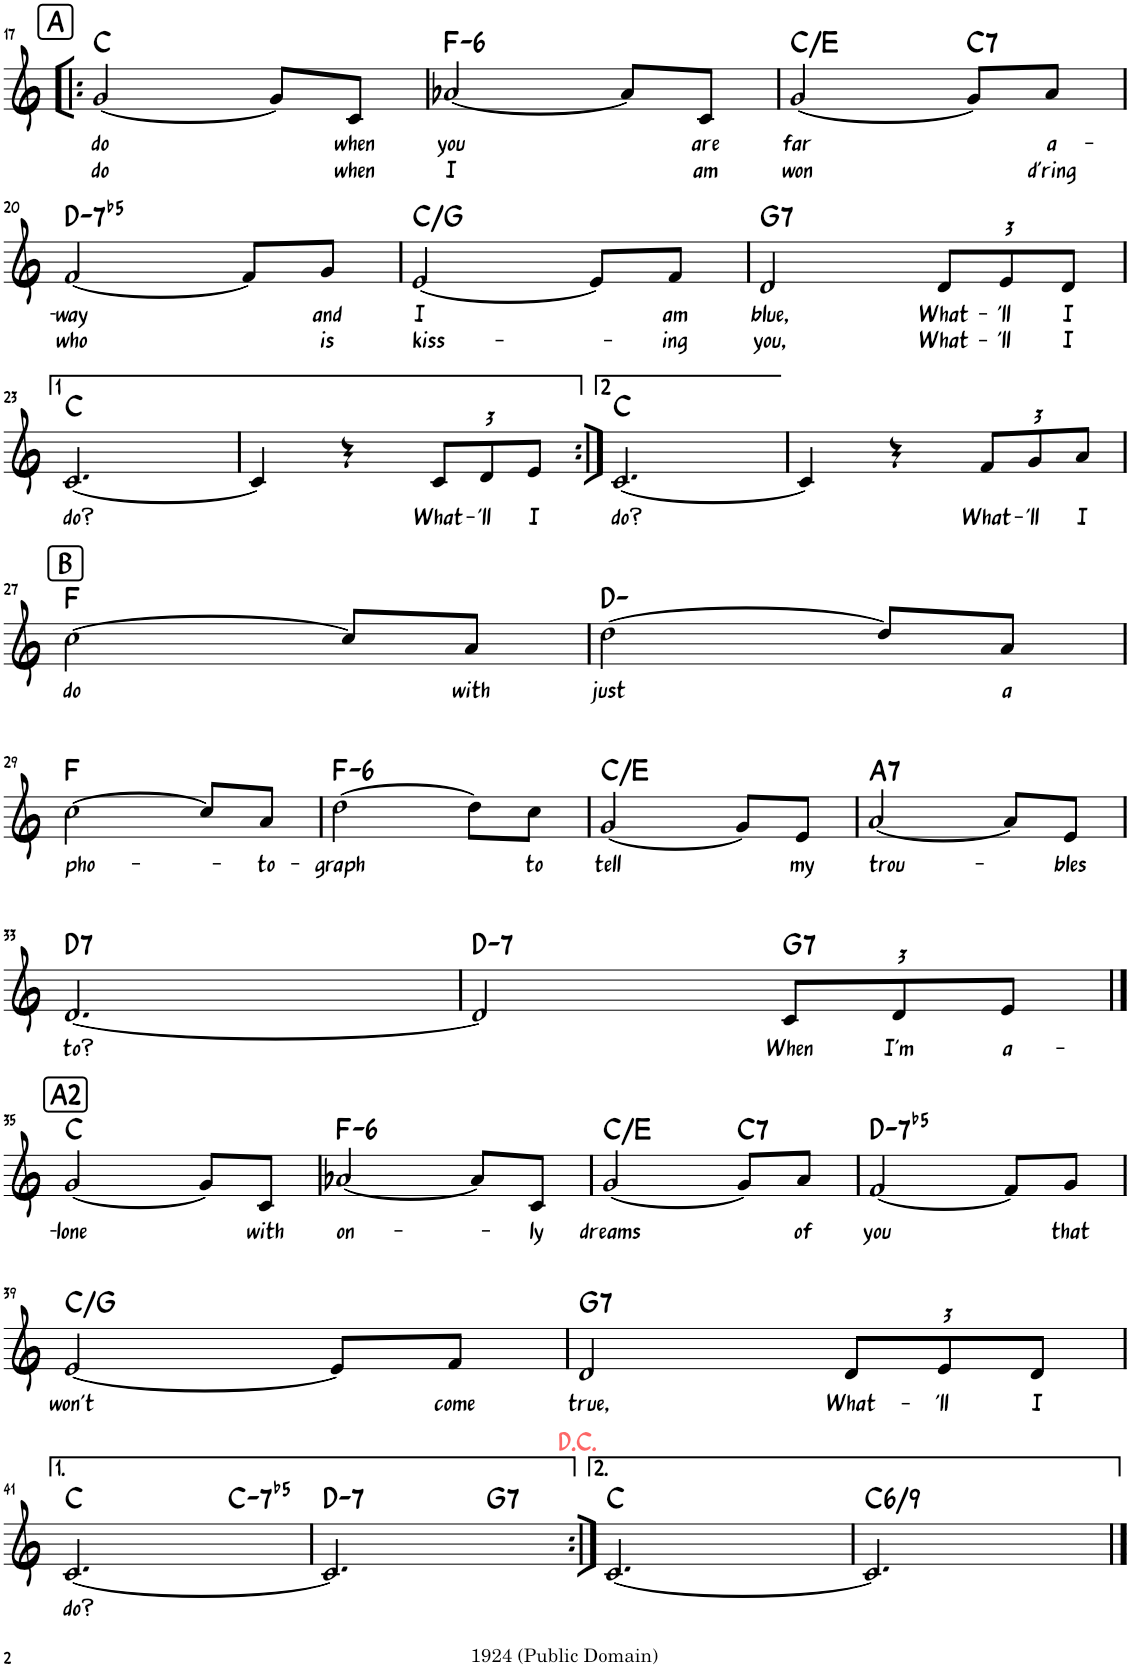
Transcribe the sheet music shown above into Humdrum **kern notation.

**kern	**text	**text	**harte
*part1	*part1	*part1	*part1
*staff1	*staff1	*staff1	*
*I"Piano	*	*	*
*I'Pno	*	*	*
!!LO:PB:g=z
*clefG2	*	*	*
*k[]	*	*	*
*M3/4	*	*	*
!!LO:REH:place=s1:a:B:rj:fs=14:t=A
=17!|:	=17!|:	=17!|:	=17!|:
!	!LO:LY:b	!LO:LY:b	!
[2g/	do	do	C:maj
8g/L]	.	.	.
!	!LO:LY:b	!LO:LY:b	!
8c/J	when	when	.
=18	=18	=18	=18
!	!LO:LY:b	!LO:LY:b	!LO:H:kt=6
[2a-X/	you	I	F:min6
8a-/L]	.	.	.
!	!LO:LY:b	!LO:LY:b	!
8c/J	are	am	.
=19	=19	=19	=19
!	!LO:LY:b	!LO:LY:b	!
[2g/	far	won	C:maj/3
!	!	!	!LO:H:kt=7
8g/L]	.	.	C:7
!	!LO:LY:b	!LO:LY:b	!
8a/J	a-	d'ring	.
!!LO:LB:g=z
=20	=20	=20	=20
!	!LO:LY:b	!LO:LY:b	!LO:H:kt=-7b5
[2f/	-way	who	D:hdim7
8f/L]	.	.	.
!	!LO:LY:b	!LO:LY:b	!
8g/J	and	is	.
=21	=21	=21	=21
!	!LO:LY:b	!LO:LY:b	!
[2e/	I	kiss-	C:maj/5
8e/L]	.	.	.
!	!LO:LY:b	!LO:LY:b	!
8f/J	am	-ing	.
=22	=22	=22	=22
!	!LO:LY:b	!LO:LY:b	!LO:H:kt=7
2d/	blue,	you,	G:7
*Xbrackettup	*	*	*
!	!LO:LY:b	!LO:LY:b	!
12d/L	What-	What-	.
!	!LO:LY:b	!LO:LY:b	!
12e/	-'ll	-'ll	.
!	!LO:LY:b	!LO:LY:b	!
12d/J	I	I	.
!!LO:LB:g=z
=23	=23	=23	=23
!	!LO:LY:b	!	!
[2.c/	do?	.	C:maj
=24	=24	=24	=24
4c/]	.	.	.
4r	.	.	.
!	!LO:LY:b	!	!
12c/L	What-	.	.
!	!LO:LY:b	!	!
12d/	-'ll	.	.
!	!LO:LY:b	!	!
12e/J	I	.	.
=25:|!	=25:|!	=25:|!	=25:|!
!	!LO:LY:b	!	!
[2.c/	do?	.	C:maj
=26	=26	=26	=26
4c/]	.	.	.
4r	.	.	.
!	!LO:LY:b	!	!
12f/L	What-	.	.
!	!LO:LY:b	!	!
12g/	-'ll	.	.
!	!LO:LY:b	!	!
12a/J	I	.	.
!!LO:LB:g=z
!!LO:REH:place=s1:a:B:rj:fs=14:t=B
=27	=27	=27	=27
!	!LO:LY:b	!	!
[2cc\	do	.	F:maj
8cc/L]	.	.	.
!	!LO:LY:b	!	!
8a/J	with	.	.
=28	=28	=28	=28
!	!LO:LY:b	!	!
[2dd\	just	.	D:min
8dd/L]	.	.	.
!	!LO:LY:b	!	!
8a/J	a	.	.
!!LO:LB:g=z
=29	=29	=29	=29
!	!LO:LY:b	!	!
[2cc\	pho-	.	F:maj
8cc/L]	.	.	.
!	!LO:LY:b	!	!
8a/J	to-	.	.
=30	=30	=30	=30
!	!LO:LY:b	!	!LO:H:kt=6
[2dd\	-graph	.	F:min6
8dd\L]	.	.	.
!	!LO:LY:b	!	!
8cc\J	to	.	.
=31	=31	=31	=31
!	!LO:LY:b	!	!
[2g/	tell	.	C:maj/3
8g/L]	.	.	.
!	!LO:LY:b	!	!
8e/J	my	.	.
=32	=32	=32	=32
!	!LO:LY:b	!	!LO:H:kt=7
[2a/	trou-	.	A:7
8a/L]	.	.	.
!	!LO:LY:b	!	!
8e/J	-bles	.	.
!!LO:LB:g=z
=33	=33	=33	=33
!	!LO:LY:b	!	!LO:H:kt=7
[2.d/	to?	.	D:7
=34	=34	=34	=34
!	!	!	!LO:H:kt=7
2d/]	.	.	D:min7
!	!LO:LY:b	!	!LO:H:kt=7
12c/L	When	.	G:7
!	!LO:LY:b	!	!
12d/	I'm	.	.
!	!LO:LY:b	!	!
12e/J	a-	.	.
!!LO:LB:g=z
!!LO:REH:place=s1:a:B:rj:fs=14:t=A2
==35	==35	==35	==35
!	!LO:LY:b	!	!
[2g/	-lone	.	C:maj
8g/L]	.	.	.
!	!LO:LY:b	!	!
8c/J	with	.	.
=36	=36	=36	=36
!	!LO:LY:b	!	!LO:H:kt=6
[2a-X/	on-	.	F:min6
8a-/L]	.	.	.
!	!LO:LY:b	!	!
8c/J	-ly	.	.
=37	=37	=37	=37
!	!LO:LY:b	!	!
[2g/	dreams	.	C:maj/3
!	!	!	!LO:H:kt=7
8g/L]	.	.	C:7
!	!LO:LY:b	!	!
8a/J	of	.	.
=38	=38	=38	=38
!	!LO:LY:b	!	!LO:H:kt=-7b5
[2f/	you	.	D:hdim7
8f/L]	.	.	.
!	!LO:LY:b	!	!
8g/J	that	.	.
!!LO:LB:g=z
=39	=39	=39	=39
!	!LO:LY:b	!	!
[2e/	won't	.	C:maj/5
8e/L]	.	.	.
!	!LO:LY:b	!	!
8f/J	come	.	.
=40	=40	=40	=40
!	!LO:LY:b	!	!LO:H:kt=7
2d/	true,	.	G:7
!	!LO:LY:b	!	!
12d/L	What-	.	.
!	!LO:LY:b	!	!
12e/	-'ll	.	.
!	!LO:LY:b	!	!
12d/J	I	.	.
!!LO:LB:g=z
=41	=41	=41	=41
!	!LO:LY:b	!	!
*^	*	*	*
[2.c/	2ryy	do?	.	C:maj
!	!	!	!	!LO:H:kt=-7b5
.	4ryy	.	.	C:hdim7
=42	=42	=42	=42	=42
!	!	!	!	!LO:H:kt=7
2.c/]	2ryy	.	.	D:min7
!	!	!	!	!LO:H:kt=7
.	4ryy	.	.	G:7
*v	*v	*	*	*
=43:|!	=43:|!	=43:|!	=43:|!
[2.c/	.	.	C:maj
=44	=44	=44	=44
!	!	!	!LO:H:kt=/6
2.c/]	.	.	C:maj6(9)
==	==	==	==
*-	*-	*-	*-
